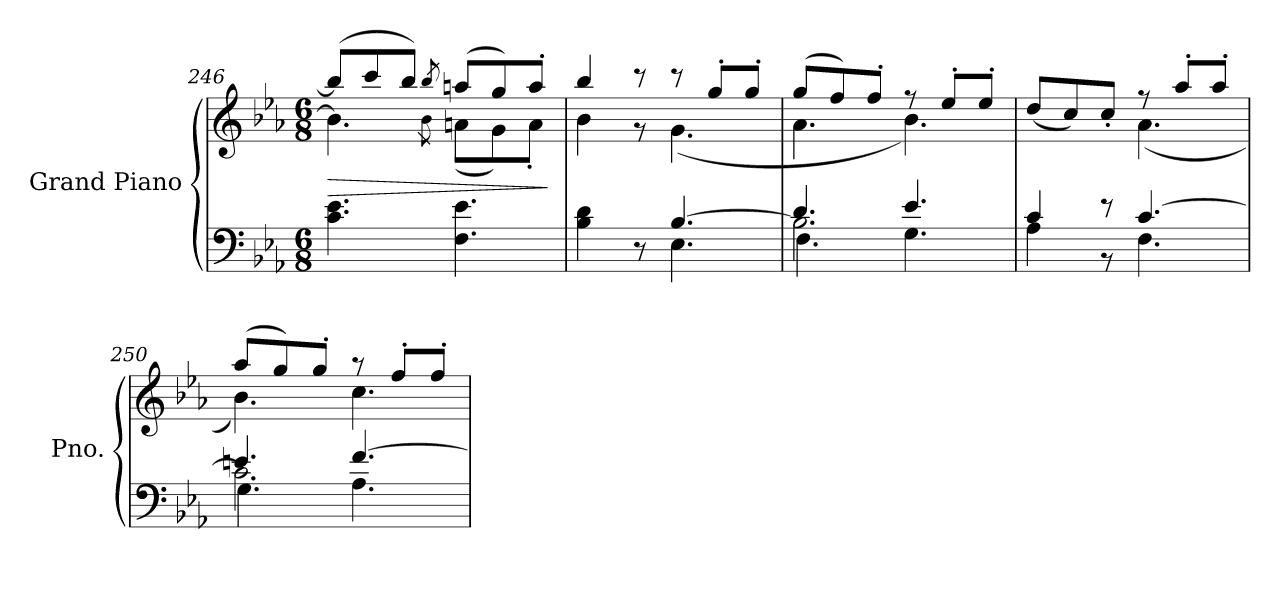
**kern	**kern	**dynam
*part1	*part1	*part1
*staff2	*staff1	*staff1/2
*I"Grand Piano	*	*
*I'Pno.	*	*
*clefF4	*clefG2	*
*k[b-e-a-]	*k[b-e-a-]	*
*M6/8	*M6/8	*
=246	=246	=246
!	!	!LO:HP:b
*	*^	*
4.c\ 4.e-\	(8bb-/L]	4.b-\]	>
.	8ccc/	.	.
.	8bb-/J)	.	.
.	8qbb-/	8qb-\	.
4.F\ 4.e-\	(8aan/L	(8an\L	.
.	8gg/)	8g\)	.
.	8aa'/J	8a'\J	.
*	*v	*v	*
.	.	]
=247	=247	=247
*^	*^	*
4B-\ 4d\	4.ryy	4bb-/	4b-\	.
8r	.	8r	8r	.
[4.B-/	4.E-\	8r	(4.g\	.
.	.	8gg'/L	.	.
.	.	8gg'/J	.	.
!!LO:LB:g=z	!!
=248	=248	=248	=248	=248
*	*^	*	*	*
4.d/	2.B-\]	4.F\	(8gg/L	4.a-\	.
.	.	.	8ff/)	.	.
.	.	.	8ff'/J	.	.
4.e-/	.	4.G\	8r	4.b-\)	.
.	.	.	8ee-'/L	.	.
.	.	.	8ee-'/J	.	.
*	*v	*v	*	*	*
=249	=249	=249	=249	=249
4c/	4A-\	(8dd/L	4.ryy	.
.	.	8cc/)	.	.
8r	8r	8cc'/J	.	.
[4.c/	4.F\	8r	(4.a-\	.
.	.	8aa-'/L	.	.
.	.	8aa-'/J	.	.
=250	=250	=250	=250	=250
*	*^	*	*	*
4.en/	2.c\]	4.G\	(8aa-/L	4.b-\)	.
.	.	.	8gg/)	.	.
.	.	.	8gg'/J	.	.
[4.f/	.	4.A-\	8r	4.cc\	.
.	.	.	8ff'/L	.	.
.	.	.	8ff'/J	.	.
*v	*v	*v	*	*	*
*	*v	*v	*
=	=	=
*-	*-	*-
